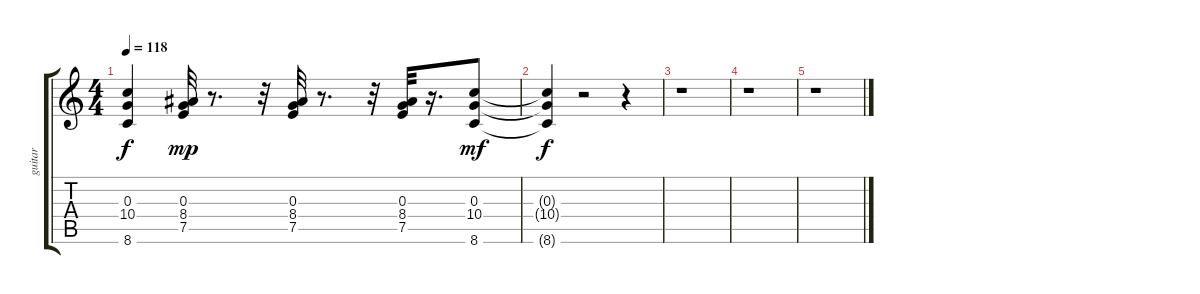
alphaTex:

\track ("guitar  " "guitar  ") {instrument acousticguitarsteel}
\staff {score tabs}
\tuning (E4 B3 G3 D3 A2 E2) {hide}
\ts (4 4)
\tempo 118
\clef g2
\ks c
(0.3{t} 10.4{t} 8.6{t}).4{dy f} (0.3 8.4 7.5).32{dy mp} r.8{d} r.32 (0.3 8.4 7.5).32 r.8{d} r.32 (0.3 8.4 7.5).32 r.16{d} (0.3 10.4 8.6).8{dy mf} |
(0.3{t} 10.4{t} 8.6{t}).4{dy f} r.2 r.4 |
r.1 |
r.1 |
r.1
